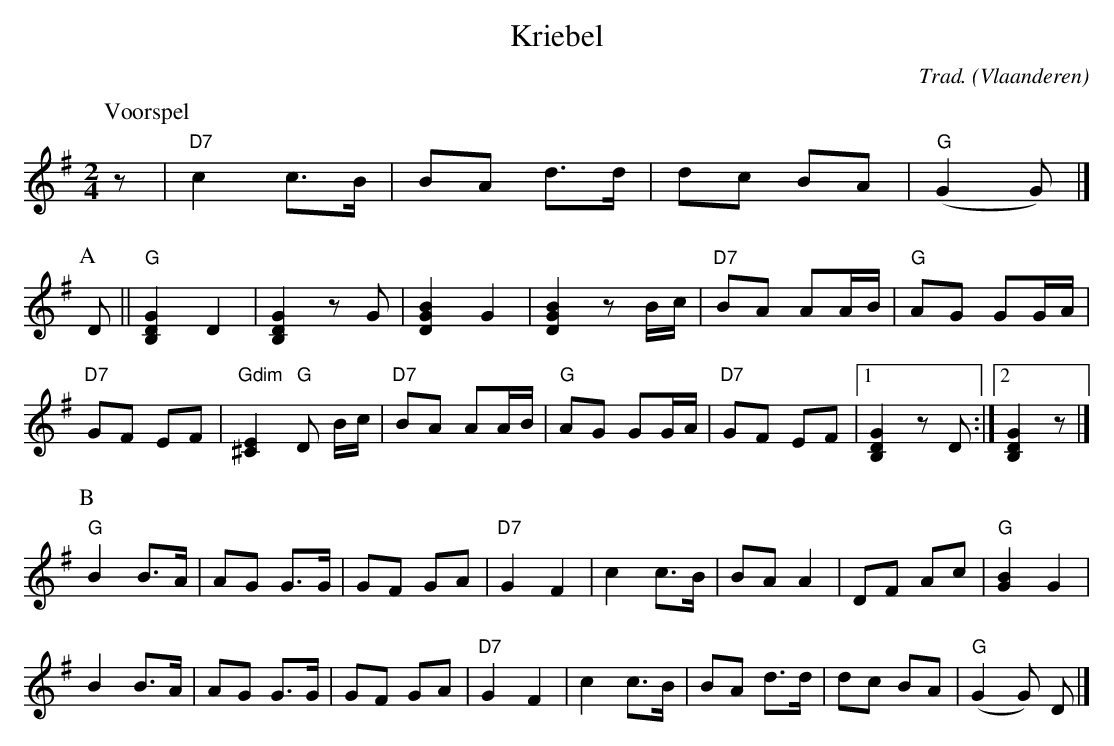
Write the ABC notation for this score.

X:1
T:Kriebel
C:Trad.
O:Vlaanderen
L:1/8
M:2/4
K:G
P:Voorspel
z |"D7" c2 c>B | BA d>d | dc BA | "G"(G2 G) |]
P:A
D || "G"[G2D2B,2] D2 | [G2D2B,2] z G | [B2G2D2] G2 | [B2G2D2] z B/c/ | "D7"BA AA/B/ | "G" AG GG/A/ |
"D7"GF EF | "Gdim" [E2^C2] "G"D B/c/ |"D7"BA AA/B/ | "G"AG GG/A/ | "D7"GF EF |1 [G2D2B,2] z D :|2 [G2D2B,2] z |]
P:B
"G" B2 B>A | AG G>G | GF GA | "D7" G2 F2 | c2 c>B | BA A2 | DF Ac | "G"[B2G2] G2 |
B2 B>A | AG G>G | GF GA | "D7"G2 F2 | c2 c>B | BA d>d | dc BA | "G"(G2 G) D |]
